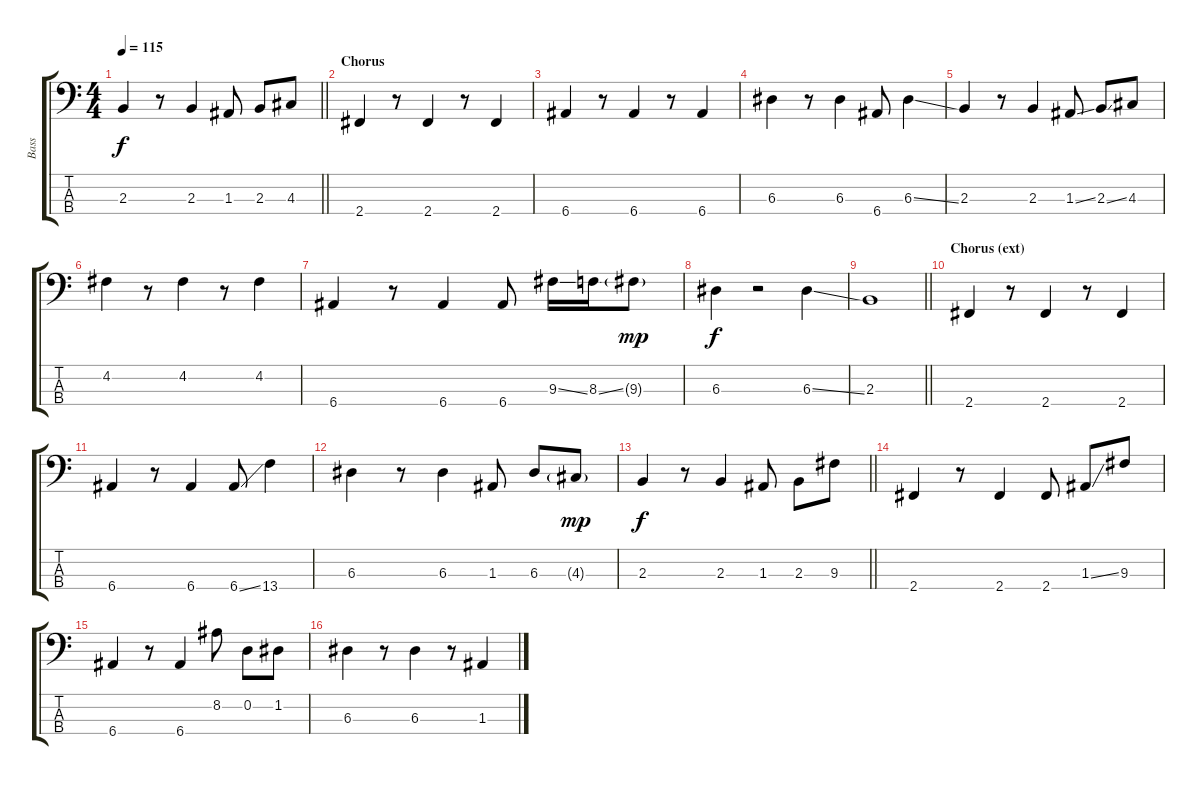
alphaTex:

\track ("Bass" "Bass") {instrument electricbassfinger}
\staff {score tabs}
\tuning (G2 D2 A1 E1) {hide}
\ts (4 4)
\tempo 115
\clef f4
\barLineRight lightlight
\ks c
2.3.4{dy f} r.8 2.3.4 1.3.8 2.3.8 4.3.8 |
\section ("" "Chorus")
2.4.4 r.8 2.4.4 r.8 2.4.4 |
6.4.4 r.8 6.4.4 r.8 6.4.4 |
6.3.4 r.8 6.3.4 6.4.8 6.3{ss}.4 |
2.3.4 r.8 2.3.4 1.3{ss}.8 2.3{ss}.8 4.3.8 |
4.2.4 r.8 4.2.4 r.8 4.2.4 |
6.4.4 r.8 6.4.4 6.4.8 9.3{ss}.16 8.3{ss}.16 9.3{g}.8{dy mp} |
6.3.4{dy f} r.2 6.3{ss}.4 |
\barLineRight lightlight
2.3.1 |
\section ("" "Chorus (ext)")
2.4.4 r.8 2.4.4 r.8 2.4.4 |
6.4.4 r.8 6.4.4 6.4{ss}.8 13.4.4 |
6.3.4 r.8 6.3.4 1.3.8 6.3.8 4.3{g}.8{dy mp} |
\barLineRight lightlight
2.3.4{dy f} r.8 2.3.4 1.3.8 2.3.8 9.3.8 |
2.4.4 r.8 2.4.4 2.4.8 1.3{ss}.8 9.3.8 |
6.4.4 r.8 6.4.4 8.2.8 0.2.8 1.2.8 |
6.3.4 r.8 6.3.4 r.8 1.3{ss}.4
